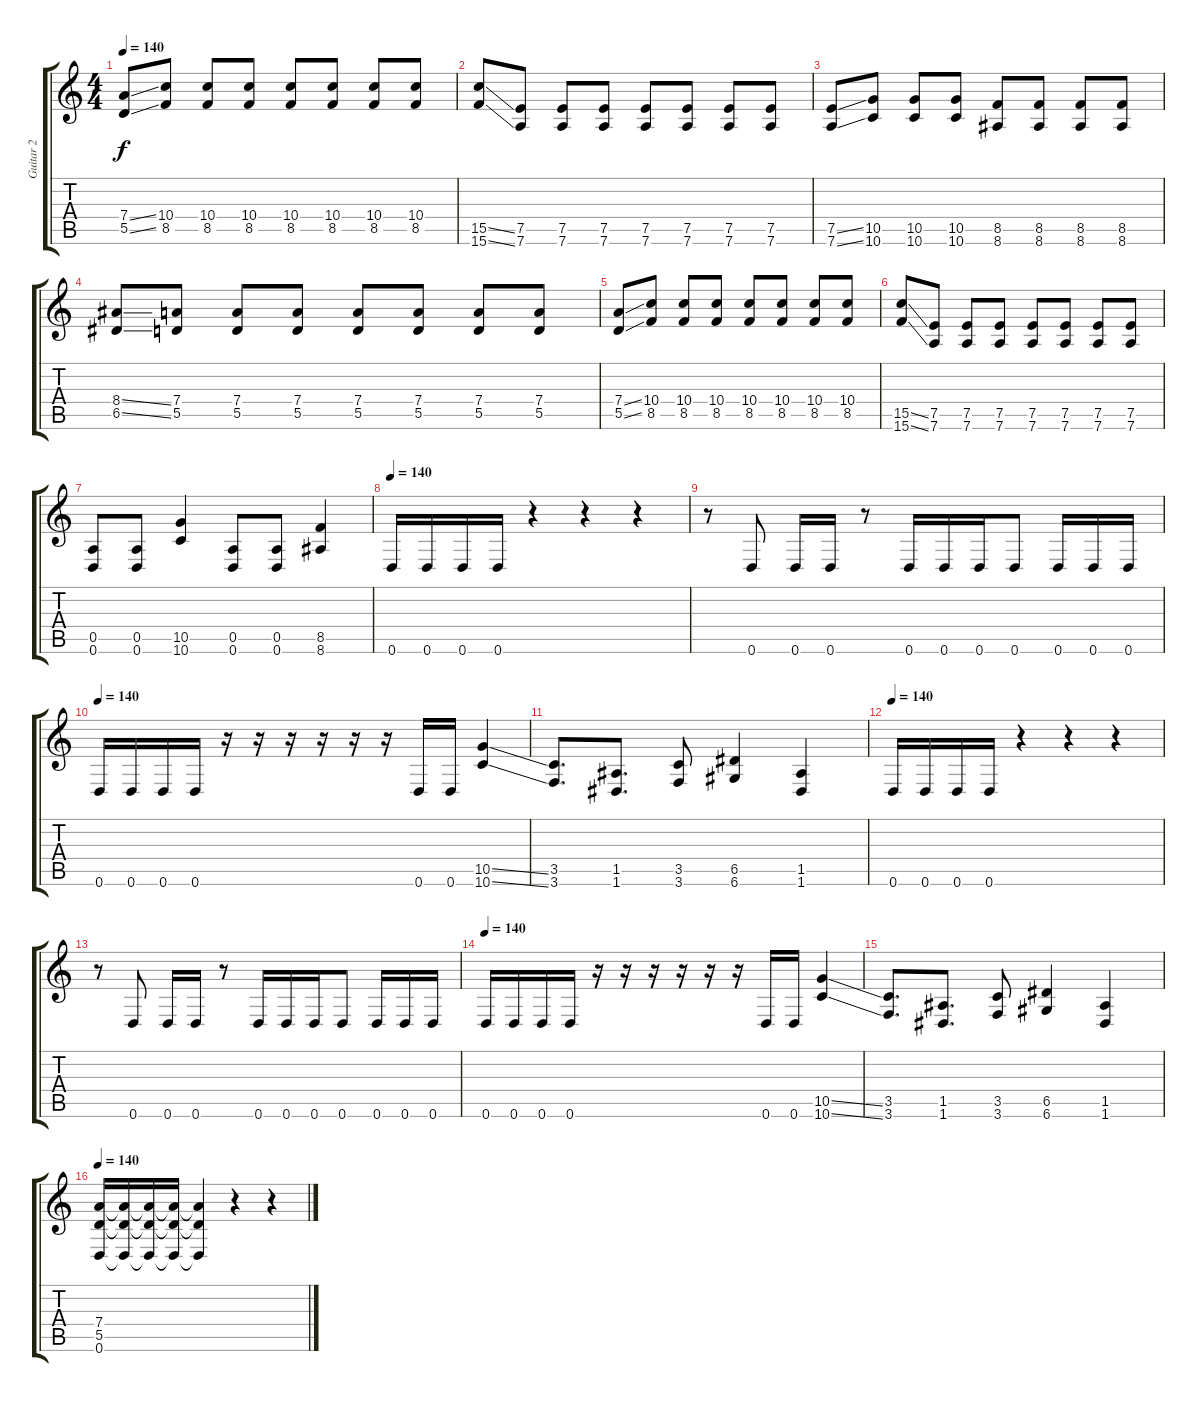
\track ("Guitar 2" "Guitar 2") {instrument overdrivenguitar}
\staff {score tabs}
\tuning (E4 B3 G3 D3 A2 D2) {hide}
\ts (4 4)
\tempo 140
\clef g2
\ks c
(7.4{ss} 5.5{ss}).8{dy f} (10.4 8.5).8 (10.4 8.5).8 (10.4 8.5).8 (10.4 8.5).8 (10.4 8.5).8 (10.4 8.5).8 (10.4 8.5).8 |
(15.5{ss} 15.6{ss}).8 (7.5 7.6).8 (7.5 7.6).8 (7.5 7.6).8 (7.5 7.6).8 (7.5 7.6).8 (7.5 7.6).8 (7.5 7.6).8 |
(7.5{ss} 7.6{ss}).8 (10.5 10.6).8 (10.5 10.6).8 (10.5 10.6).8 (8.5 8.6).8 (8.5 8.6).8 (8.5 8.6).8 (8.5 8.6).8 |
(8.4{ss} 6.5{ss}).8 (7.4 5.5).8 (7.4 5.5).8 (7.4 5.5).8 (7.4 5.5).8 (7.4 5.5).8 (7.4 5.5).8 (7.4 5.5).8 |
(7.4{ss} 5.5{ss}).8 (10.4 8.5).8 (10.4 8.5).8 (10.4 8.5).8 (10.4 8.5).8 (10.4 8.5).8 (10.4 8.5).8 (10.4 8.5).8 |
(15.5{ss} 15.6{ss}).8 (7.5 7.6).8 (7.5 7.6).8 (7.5 7.6).8 (7.5 7.6).8 (7.5 7.6).8 (7.5 7.6).8 (7.5 7.6).8 |
(0.5 0.6).8 (0.5 0.6).8 (10.5 10.6).4 (0.5 0.6).8 (0.5 0.6).8 (8.5 8.6).4 |
\tempo 140
0.6.16 0.6.16 0.6.16 0.6.16 r.4 r.4 r.4 |
r.8 0.6.8 0.6.16 0.6.16 r.8 0.6.16 0.6.16 0.6.16 0.6.8 0.6.16 0.6.16 0.6.16 |
\tempo 140
0.6.16 0.6.16 0.6.16 0.6.16 r.16 r.16 r.16 r.16 r.16 r.16 0.6.16 0.6.16 (10.5{ss} 10.6{ss}).4 |
(3.5 3.6).8{d} (1.5 1.6).8{d} (3.5 3.6).8 (6.5 6.6).4 (1.5 1.6).4 |
\tempo 140
0.6.16 0.6.16 0.6.16 0.6.16 r.4 r.4 r.4 |
r.8 0.6.8 0.6.16 0.6.16 r.8 0.6.16 0.6.16 0.6.16 0.6.8 0.6.16 0.6.16 0.6.16 |
\tempo 140
0.6.16 0.6.16 0.6.16 0.6.16 r.16 r.16 r.16 r.16 r.16 r.16 0.6.16 0.6.16 (10.5{ss} 10.6{ss}).4 |
(3.5 3.6).8{d} (1.5 1.6).8{d} (3.5 3.6).8 (6.5 6.6).4 (1.5 1.6).4 |
\tempo 140
(7.4 5.5 0.6).16 (7.4{t} 5.5{t} 0.6{t}).16 (7.4{t} 5.5{t} 0.6{t}).16 (7.4{t} 5.5{t} 0.6{t}).16 (7.4{t} 5.5{t} 0.6{t}).4 r.4 r.4
